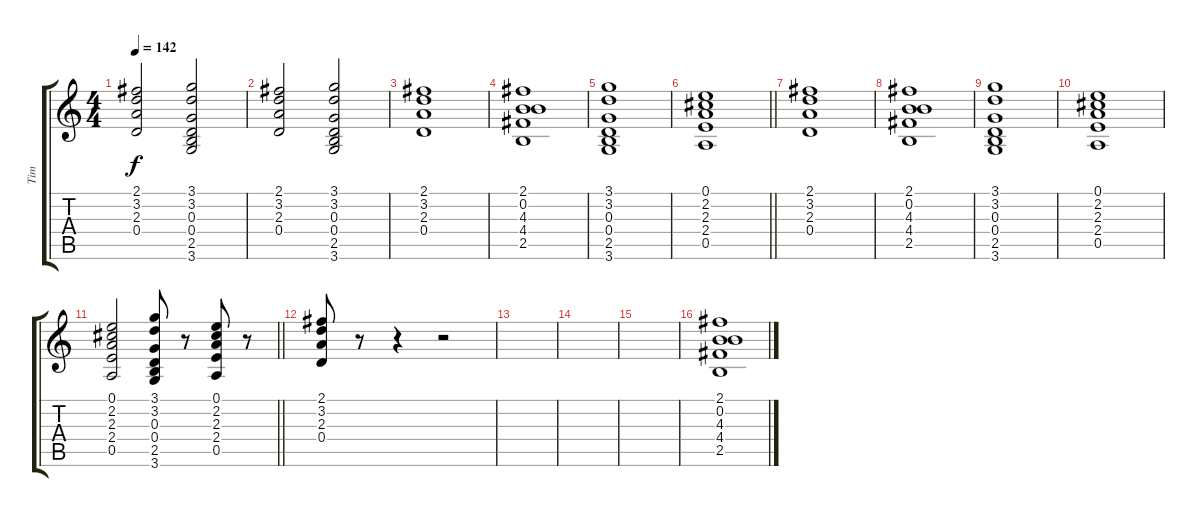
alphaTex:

\track ("Tim" "Tim") {instrument overdrivenguitar}
\staff {score tabs}
\tuning (E4 B3 G3 D3 A2 E2) {hide}
\ts (4 4)
\tempo 142
\clef g2
\ks c
(2.1 3.2 2.3 0.4).2{dy f} (3.1 3.2 0.3 0.4 2.5 3.6).2 |
(2.1 3.2 2.3 0.4).2 (3.1 3.2 0.3 0.4 2.5 3.6).2 |
(2.1 3.2 2.3 0.4).1 |
(2.1 0.2 4.3 4.4 2.5).1 |
(3.1 3.2 0.3 0.4 2.5 3.6).1 |
\barLineRight lightlight
(0.1 2.2 2.3 2.4 0.5).1 |
(2.1 3.2 2.3 0.4).1 |
(2.1 0.2 4.3 4.4 2.5).1 |
(3.1 3.2 0.3 0.4 2.5 3.6).1 |
(0.1 2.2 2.3 2.4 0.5).1 |
\barLineRight lightlight
(0.1 2.2 2.3 2.4 0.5).2 (3.1 3.2 0.3 0.4 2.5 3.6).8 r.8 (0.1 2.2 2.3 2.4 0.5).8 r.8 |
(2.1 3.2 2.3 0.4).8 r.8 r.4 r.2 |
|
|
|
(2.1 0.2 4.3 4.4 2.5).1
